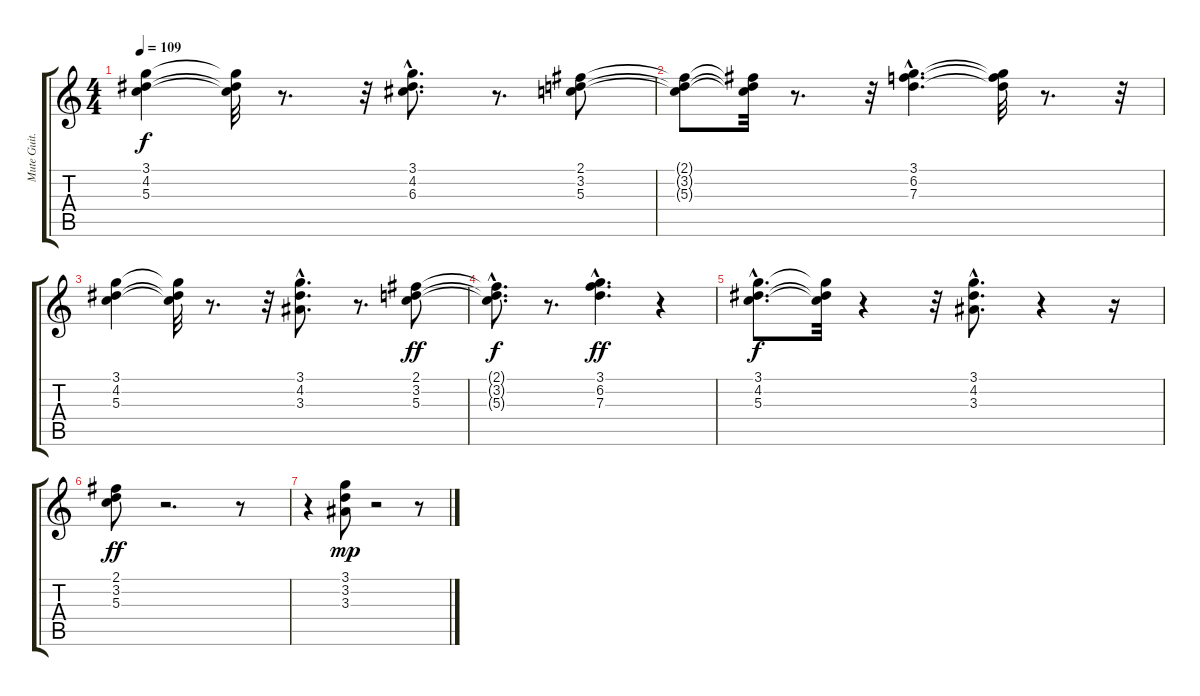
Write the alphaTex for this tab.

\track ("Mute Guit." "Mute Guit.") {instrument electricguitarmuted}
\staff {score tabs}
\tuning (E4 B3 G3 D3 A2 E2) {hide}
\ts (4 4)
\tempo 109
\clef g2
\ks c
(3.1 4.2 5.3).4{dy f} (3.1{t} 4.2{t} 5.3{t}).32 r.8{d} r.32 (3.1{hac} 4.2{hac} 6.3{hac}).8{d} r.8{d} (2.1 3.2 5.3).8 |
(2.1{t} 3.2{t} 5.3{t}).8 (2.1{t} 3.2{t} 5.3{t}).32 r.8{d} r.32 (3.1{hac} 6.2{hac} 7.3{hac}).4{d} (3.1{t} 6.2{t} 7.3{t}).32 r.8{d} r.32 |
(3.1 4.2 5.3).4 (3.1{t} 4.2{t} 5.3{t}).32 r.8{d} r.32 (3.1{hac} 4.2 3.3{hac}).8{d} r.8{d} (2.1 3.2 5.3).8{dy ff} |
(2.1{hac t} 3.2{t} 5.3{hac t}).8{d dy f} r.8{d} (3.1{hac} 6.2{hac} 7.3{hac}).4{d dy ff} r.4 |
(3.1{hac} 4.2{hac} 5.3{hac}).8{d dy f} (3.1{t} 4.2{t} 5.3{t}).32 r.4 r.32 (3.1{hac} 4.2{hac} 3.3{hac}).8{d} r.4 r.16 |
(2.1 3.2 5.3).8{dy ff} r.2{d} r.8 |
r.4 (3.1 3.2 3.3).8{dy mp} r.2 r.8
